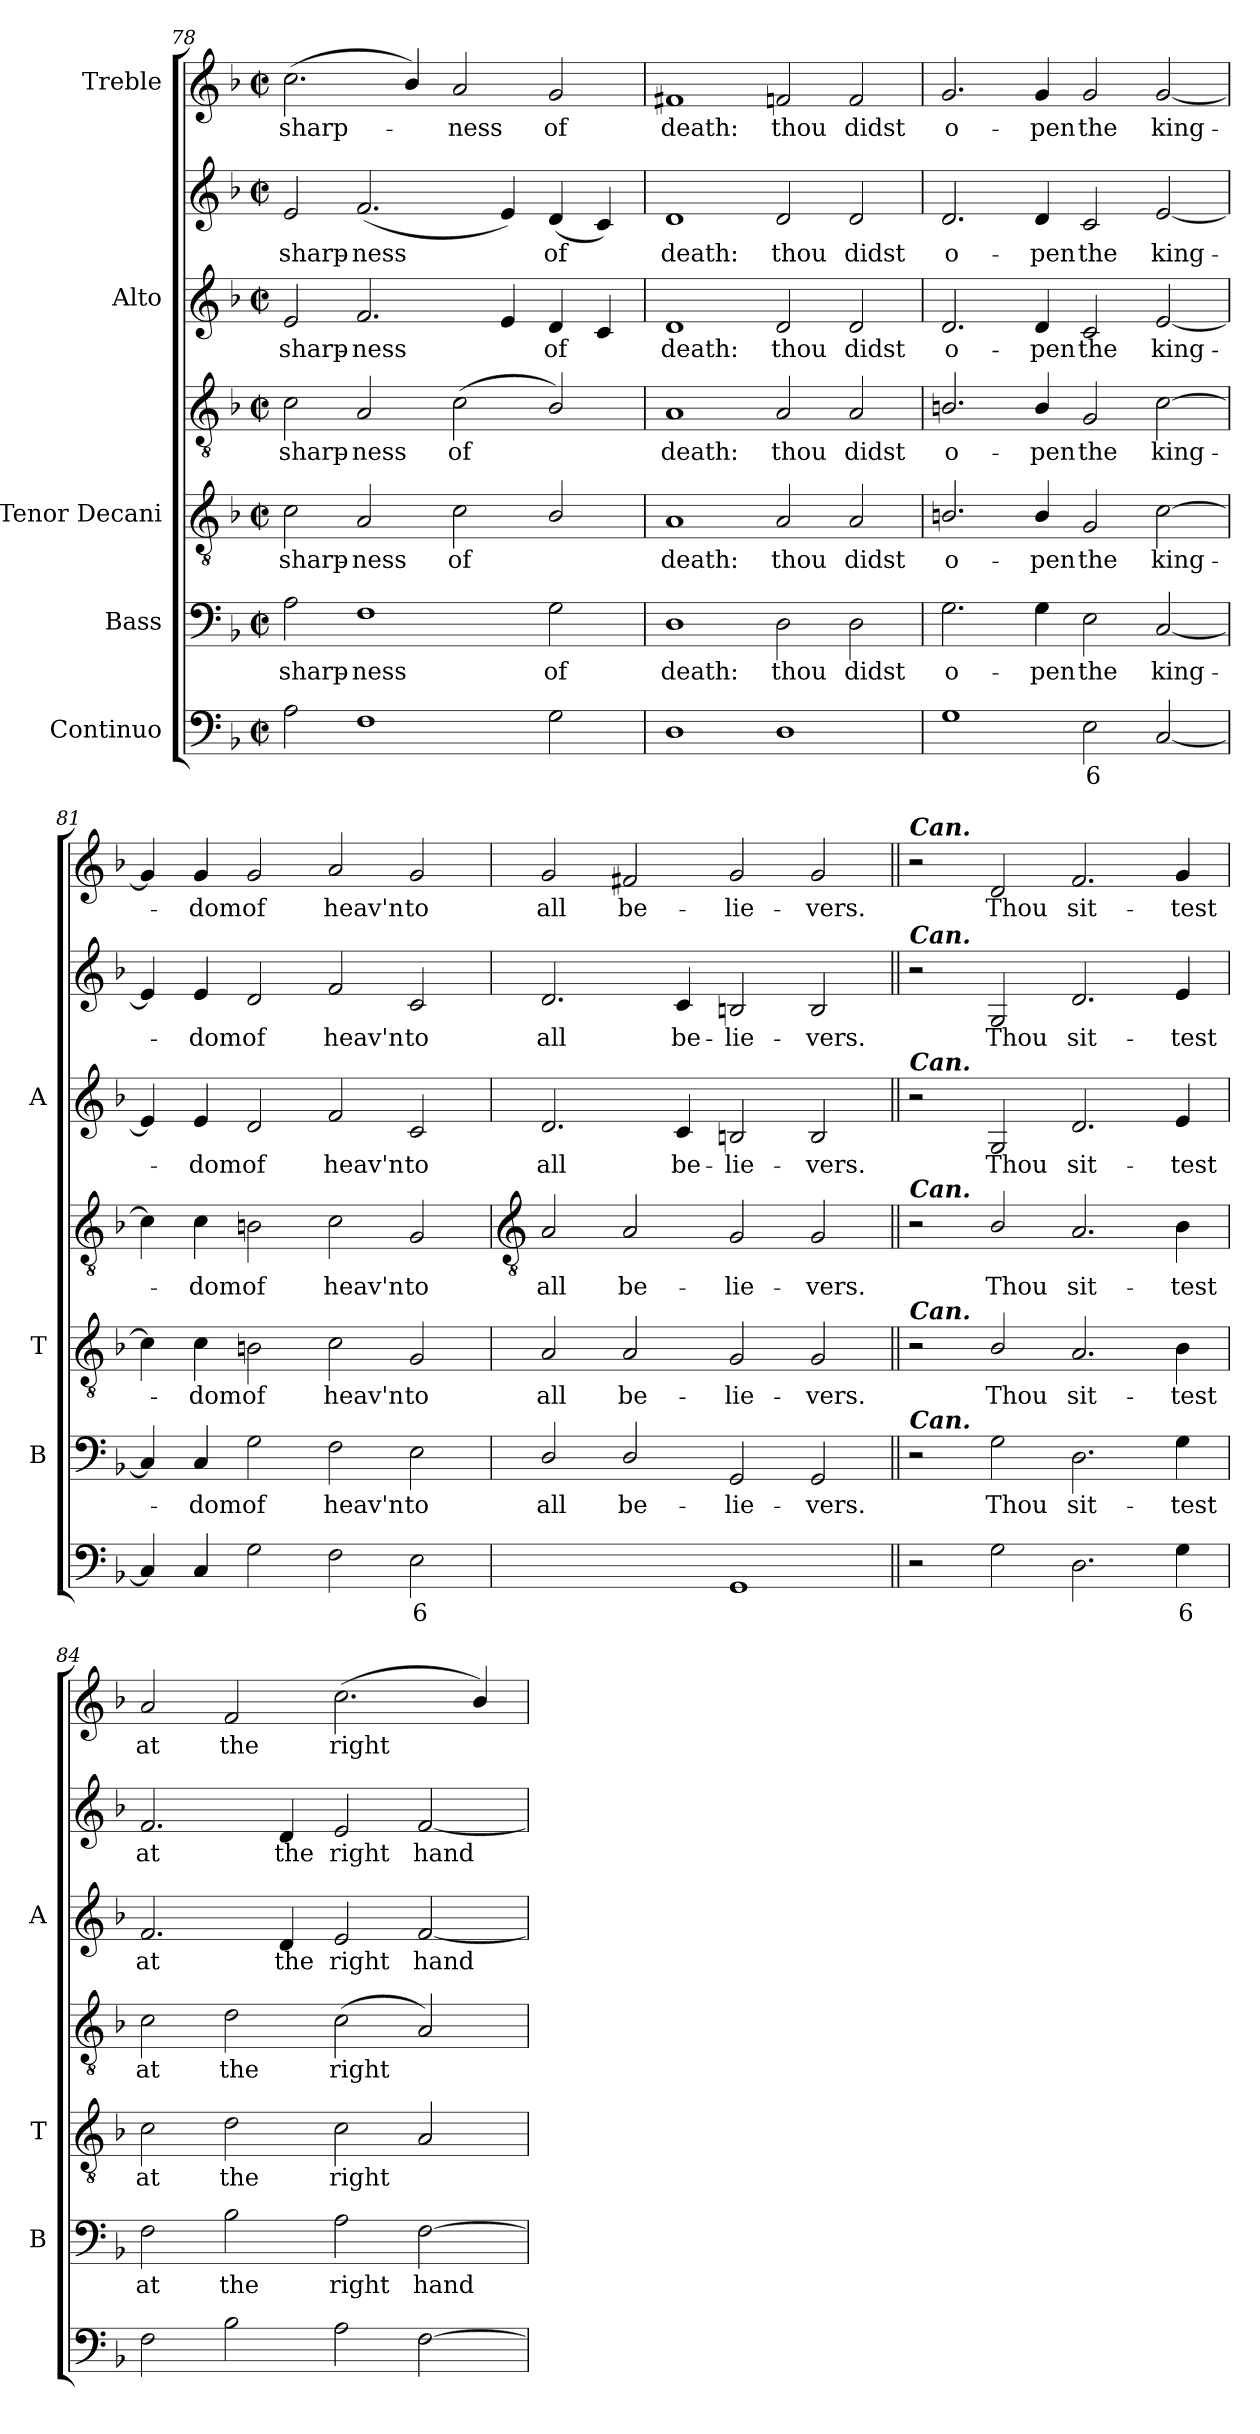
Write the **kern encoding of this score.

**kern	**text	**kern	**text	**kern	**text	**kern	**text	**kern	**text	**kern	**text	**kern	**text
*part5	*part5	*part4	*part4	*part3	*part3	*part3	*part3	*part2	*part2	*part2	*part2	*part1	*part1
*staff7	*staff7	*staff6	*staff6	*staff5	*staff5	*staff4	*staff4	*staff3	*staff3	*staff2	*staff2	*staff1	*staff1
*I"Continuo	*	*I"Bass	*	*I"Tenor Decani	*	*	*	*I"Alto	*	*	*	*I"Treble	*
*	*	*I'B	*	*I'T	*	*	*	*I'A	*	*	*	*	*
*clefF4	*	*clefF4	*	*clefGv2	*	*clefGv2	*	*	*	*clefG2	*	*clefG2	*
*k[b-]	*	*k[b-]	*	*k[b-]	*	*k[b-]	*	*k[b-]	*	*k[b-]	*	*k[b-]	*
*F:	*	*F:	*	*F:	*	*F:	*	*F:	*	*F:	*	*F:	*
*M4/2	*	*M4/2	*	*M4/2	*	*M4/2	*	*M4/2	*	*M4/2	*	*M4/2	*
*met(c|)	*	*met(c|)	*	*met(c|)	*	*met(c|)	*	*met(c|)	*	*met(c|)	*	*met(c|)	*
=78	=78	=78	=78	=78	=78	=78	=78	=78	=78	=78	=78	=78	=78
!	!	!	!LO:LY:b	!	!LO:LY:b	!	!LO:LY:b	!	!LO:LY:b	!	!LO:LY:b	!	!LO:LY:b
2A	.	2A	sharp-	2c	sharp-	2c	sharp-	2e	sharp-	2e	sharp-	(<2.cc	sharp-
!	!	!	!LO:LY:b	!	!LO:LY:b	!	!LO:LY:b	!	!LO:LY:b	!	!LO:LY:b	!	!
1F	.	1F	-ness	2A	-ness	2A	-ness	2.f	-ness	(<2.f	-ness	.	.
.	.	.	.	.	.	.	.	.	.	.	.	4b-/)	.
!	!	!	!	!	!LO:LY:b	!	!LO:LY:b	!	!	!	!	!	!LO:LY:b
.	.	.	.	2c	of	(<2c	of	.	.	.	.	2a	ness
.	.	.	.	.	.	.	.	4e	.	4e)	.	.	.
!	!	!	!LO:LY:b	!	!	!	!	!	!LO:LY:b	!	!LO:LY:b	!	!LO:LY:b
2G	.	2G	of	2B-/	.	2B-/)	.	4d	of	(<4d	of	2g	of
.	.	.	.	.	.	.	.	4c	.	4c)	.	.	.
=79	=79	=79	=79	=79	=79	=79	=79	=79	=79	=79	=79	=79	=79
!	!	!	!LO:LY:b	!	!LO:LY:b	!	!LO:LY:b	!	!LO:LY:b	!	!LO:LY:b	!	!LO:LY:b
1D	.	1D	death:	1A	death:	1A	death:	1d	death:	1d	death:	1f#X	death:
!	!	!	!LO:LY:b	!	!LO:LY:b	!	!LO:LY:b	!	!LO:LY:b	!	!LO:LY:b	!	!LO:LY:b
1D	.	2D	thou	2A	thou	2A	thou	2d	thou	2d	thou	2fn	thou
!	!	!	!LO:LY:b	!	!LO:LY:b	!	!LO:LY:b	!	!LO:LY:b	!	!LO:LY:b	!	!LO:LY:b
.	.	2D	didst	2A	didst	2A	didst	2d	didst	2d	didst	2f	didst
=80	=80	=80	=80	=80	=80	=80	=80	=80	=80	=80	=80	=80	=80
!	!	!	!LO:LY:b	!	!LO:LY:b	!	!LO:LY:b	!	!LO:LY:b	!	!LO:LY:b	!	!LO:LY:b
1G	.	2.G	o-	2.Bn/	o-	2.Bn/	o-	2.d	o-	2.d	o-	2.g	o-
!	!	!	!LO:LY:b	!	!LO:LY:b	!	!LO:LY:b	!	!LO:LY:b	!	!LO:LY:b	!	!LO:LY:b
.	.	4G	-pen	4B/	-pen	4B/	-pen	4d	-pen	4d	-pen	4g	-pen
!	!LO:LY:b	!	!LO:LY:b	!	!LO:LY:b	!	!LO:LY:b	!	!LO:LY:b	!	!LO:LY:b	!	!LO:LY:b
2E	6	2E	the	2G	the	2G	the	2c	the	2c	the	2g	the
!	!	!	!LO:LY:b	!	!LO:LY:b	!	!LO:LY:b	!	!LO:LY:b	!	!LO:LY:b	!	!LO:LY:b
[2C	.	[2C	king-	[2c	king-	[2c	king-	[2e	king-	[2e	king-	[2g	king-
=81	=81	=81	=81	=81	=81	=81	=81	=81	=81	=81	=81	=81	=81
4C]	.	4C]	.	4c]	.	4c]	.	4e]	.	4e]	.	4g]	.
!	!	!	!LO:LY:b	!	!LO:LY:b	!	!LO:LY:b	!	!LO:LY:b	!	!LO:LY:b	!	!LO:LY:b
4C	.	4C	dom	4c	dom	4c	dom	4e	dom	4e	dom	4g	dom
!	!	!	!LO:LY:b	!	!LO:LY:b	!	!LO:LY:b	!	!LO:LY:b	!	!LO:LY:b	!	!LO:LY:b
2G	.	2G	of	2Bn	of	2Bn	of	2d	of	2d	of	2g	of
!	!	!	!LO:LY:b	!	!LO:LY:b	!	!LO:LY:b	!	!LO:LY:b	!	!LO:LY:b	!	!LO:LY:b
2F	.	2F	heav'n	2c	heav'n	2c	heav'n	2f	heav'n	2f	heav'n	2a	heav'n
!	!LO:LY:b	!	!LO:LY:b	!	!LO:LY:b	!	!LO:LY:b	!	!LO:LY:b	!	!LO:LY:b	!	!LO:LY:b
2E	6	2E	to	2G	to	2G	to	2c	to	2c	to	2g	to
!!LO:LB:g=z
=82	=82	=82	=82	=82	=82	=82	=82	=82	=82	=82	=82	=82	=82
*	*	*	*	*	*	*clefGv2	*	*	*	*	*	*	*
!	!LO:LY:b	!	!LO:LY:b	!	!LO:LY:b	!	!LO:LY:b	!	!LO:LY:b	!	!LO:LY:b	!	!LO:LY:b
[2D/yy	4	2D/	all	2A	all	2A	all	2.d	all	2.d	all	2g	all
!	!LO:LY:b	!	!LO:LY:b	!	!LO:LY:b	!	!LO:LY:b	!	!	!	!	!	!LO:LY:b
2D/yy]	3	2D/	be-	2A	be-	2A	be-	.	.	.	.	2f#X	be-
!	!	!	!	!	!	!	!	!	!LO:LY:b	!	!LO:LY:b	!	!
.	.	.	.	.	.	.	.	4c	be-	4c	be-	.	.
!	!	!	!LO:LY:b	!	!LO:LY:b	!	!LO:LY:b	!	!LO:LY:b	!	!LO:LY:b	!	!LO:LY:b
1GG	.	2GG	-lie-	2G	-lie-	2G	-lie-	2Bn	-lie-	2Bn	-lie-	2g	-lie-
!	!	!	!LO:LY:b	!	!LO:LY:b	!	!LO:LY:b	!	!LO:LY:b	!	!LO:LY:b	!	!LO:LY:b
.	.	2GG	-vers.	2G	-vers.	2G	-vers.	2B	-vers.	2B	-vers.	2g	-vers.
=83||	=83||	=83||	=83||	=83||	=83||	=83||	=83||	=83||	=83||	=83||	=83||	=83||	=83||
!	!	!	!	!	!	!	!	!	!	!	!	!LO:TX:a:Bi:t=Can.	!
!	!	!	!	!	!	!	!	!	!	!LO:TX:a:Bi:t=Can.	!	!	!
!	!	!	!	!	!	!	!	!LO:TX:a:Bi:t=Can.	!	!	!	!	!
!	!	!	!	!	!	!LO:TX:a:Bi:t=Can.	!	!	!	!	!	!	!
!	!	!	!	!LO:TX:a:Bi:t=Can.	!	!	!	!	!	!	!	!	!
!	!	!LO:TX:a:Bi:t=Can.	!	!	!	!	!	!	!	!	!	!	!
2r	.	2r	.	2r	.	2r	.	2r	.	2r	.	2r	.
!	!	!	!LO:LY:b	!	!LO:LY:b	!	!LO:LY:b	!	!LO:LY:b	!	!LO:LY:b	!	!LO:LY:b
2G	.	2G	Thou	2B-/	Thou	2B-/	Thou	2G	Thou	2G	Thou	2d	Thou
!	!	!	!LO:LY:b	!	!LO:LY:b	!	!LO:LY:b	!	!LO:LY:b	!	!LO:LY:b	!	!LO:LY:b
2.D	.	2.D	sit-	2.A	sit-	2.A	sit-	2.d	sit-	2.d	sit-	2.f	sit-
!	!LO:LY:b	!	!LO:LY:b	!	!LO:LY:b	!	!LO:LY:b	!	!LO:LY:b	!	!LO:LY:b	!	!LO:LY:b
4G	6	4G	-test	4B-	-test	4B-	-test	4e	-test	4e	-test	4g	-test
=84	=84	=84	=84	=84	=84	=84	=84	=84	=84	=84	=84	=84	=84
!	!	!	!LO:LY:b	!	!LO:LY:b	!	!LO:LY:b	!	!LO:LY:b	!	!LO:LY:b	!	!LO:LY:b
2F	.	2F	at	2c	at	2c	at	2.f	at	2.f	at	2a	at
!	!	!	!LO:LY:b	!	!LO:LY:b	!	!LO:LY:b	!	!	!	!	!	!LO:LY:b
2B-	.	2B-	the	2d	the	2d	the	.	.	.	.	2f	the
!	!	!	!	!	!	!	!	!	!LO:LY:b	!	!LO:LY:b	!	!
.	.	.	.	.	.	.	.	4d	the	4d	the	.	.
!	!	!	!LO:LY:b	!	!LO:LY:b	!	!LO:LY:b	!	!LO:LY:b	!	!LO:LY:b	!	!LO:LY:b
2A	.	2A	right	2c	right	(<2c	right	2e	right	2e	right	(<2.cc	right
!	!	!	!LO:LY:b	!	!	!	!	!	!LO:LY:b	!	!LO:LY:b	!	!
[2F	.	[2F	hand	2A	.	2A)	.	[2f	hand	[2f	hand	.	.
.	.	.	.	.	.	.	.	.	.	.	.	4b-/)	.
=	=	=	=	=	=	=	=	=	=	=	=	=	=
*-	*-	*-	*-	*-	*-	*-	*-	*-	*-	*-	*-	*-	*-
